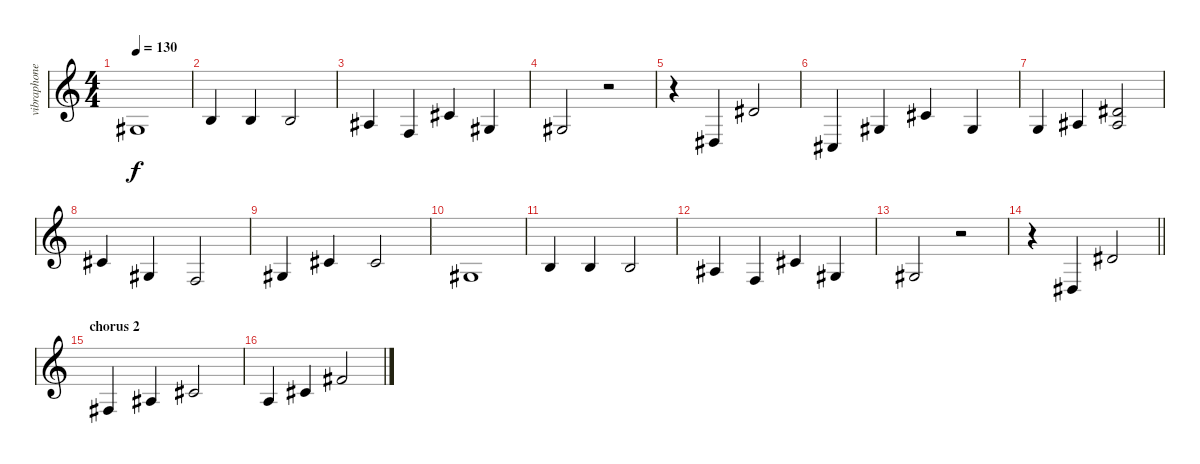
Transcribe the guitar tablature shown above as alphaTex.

\track ("vibraphone" "vibraphone") {instrument vibraphone}
\staff {score}
\tuning (E4 B3 G3 D3 A2 E2) {hide}
\ts (4 4)
\tempo 130
\clef g2
\ks c
1.3.1{dy f} |
0.2.4 0.2.4 0.2.2 |
3.3.4 3.4.4 2.2.4 1.3.4 |
1.3.2 r.2 |
r.4 1.4.4 4.2.2 |
4.5.4 6.4.4 2.2.4 1.3.4 |
0.3.4 3.3.4 (4.2 3.3).2 |
2.2.4 1.3.4 3.4.2 |
1.3.4 2.2.4 2.2.2 |
1.3.1 |
0.2.4 0.2.4 0.2.2 |
3.3.4 3.4.4 2.2.4 1.3.4 |
1.3.2 r.2 |
\barLineRight lightlight
r.4 1.4.4 4.2.2 |
\section ("" "chorus 2")
9.5.4 3.3.4 2.2.2 |
2.3.4 2.2.4 2.1.2
